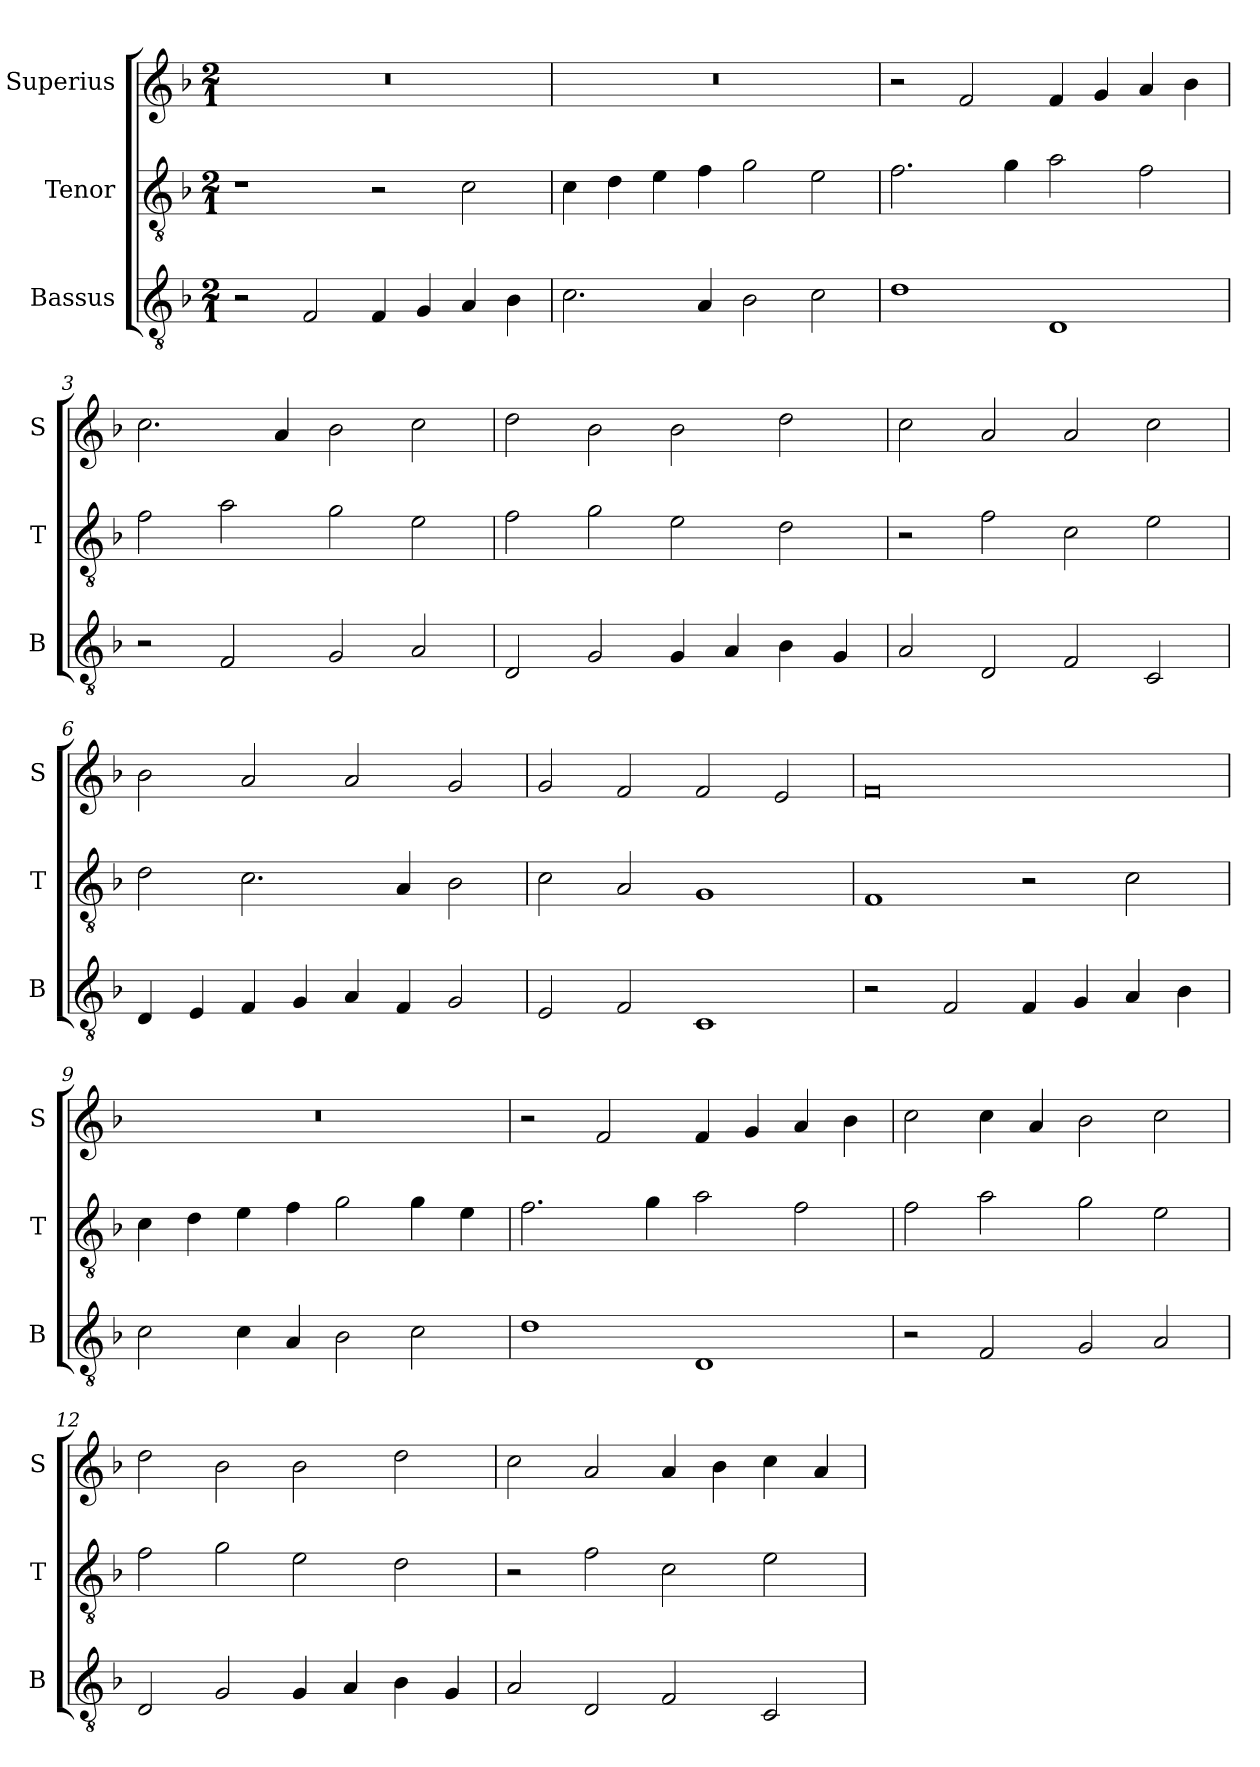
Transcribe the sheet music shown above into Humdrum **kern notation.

**kern	**kern	**kern
*part3	*part2	*part1
*staff3	*staff2	*staff1
*I"Bassus	*I"Tenor	*I"Superius
*I'B	*I'T	*I'S
*clefGv2	*clefGv2	*clefG2
*k[b-]	*k[b-]	*k[b-]
*F:	*F:	*F:
*M2/1	*M2/1	*M2/1
=	=	=
2r	1r	0r
2F	.	.
4F	2r	.
4G	.	.
4A	2c	.
4B-	.	.
=1	=1	=1
2.c	4c	0r
.	4d	.
.	4e	.
4A	4f	.
2B-	2g	.
2c	2e	.
=2	=2	=2
1d	2.f	2r
.	.	2f
.	4g	.
1D	2a	4f
.	.	4g
.	2f	4a
.	.	4b-
=3	=3	=3
2r	2f	2.cc
2F	2a	.
.	.	4a
2G	2g	2b-
2A	2e	2cc
=4	=4	=4
2D	2f	2dd
2G	2g	2b-
4G	2e	2b-
4A	.	.
4B-	2d	2dd
4G	.	.
=5	=5	=5
2A	2r	2cc
2D	2f	2a
2F	2c	2a
2C	2e	2cc
=6	=6	=6
4D	2d	2b-
4E	.	.
4F	2.c	2a
4G	.	.
4A	.	2a
4F	4A	.
2G	2B-	2g
=7	=7	=7
2E	2c	2g
2F	2A	2f
1C	1G	2f
.	.	2e
=8	=8	=8
2r	1F	0f
2F	.	.
4F	2r	.
4G	.	.
4A	2c	.
4B-	.	.
=9	=9	=9
2c	4c	0r
.	4d	.
4c	4e	.
4A	4f	.
2B-	2g	.
2c	4g	.
.	4e	.
=10	=10	=10
1d	2.f	2r
.	.	2f
.	4g	.
1D	2a	4f
.	.	4g
.	2f	4a
.	.	4b-
=11	=11	=11
2r	2f	2cc
2F	2a	4cc
.	.	4a
2G	2g	2b-
2A	2e	2cc
=12	=12	=12
2D	2f	2dd
2G	2g	2b-
4G	2e	2b-
4A	.	.
4B-	2d	2dd
4G	.	.
=13	=13	=13
2A	2r	2cc
2D	2f	2a
2F	2c	4a
.	.	4b-
2C	2e	4cc
.	.	4a
=	=	=
*-	*-	*-
